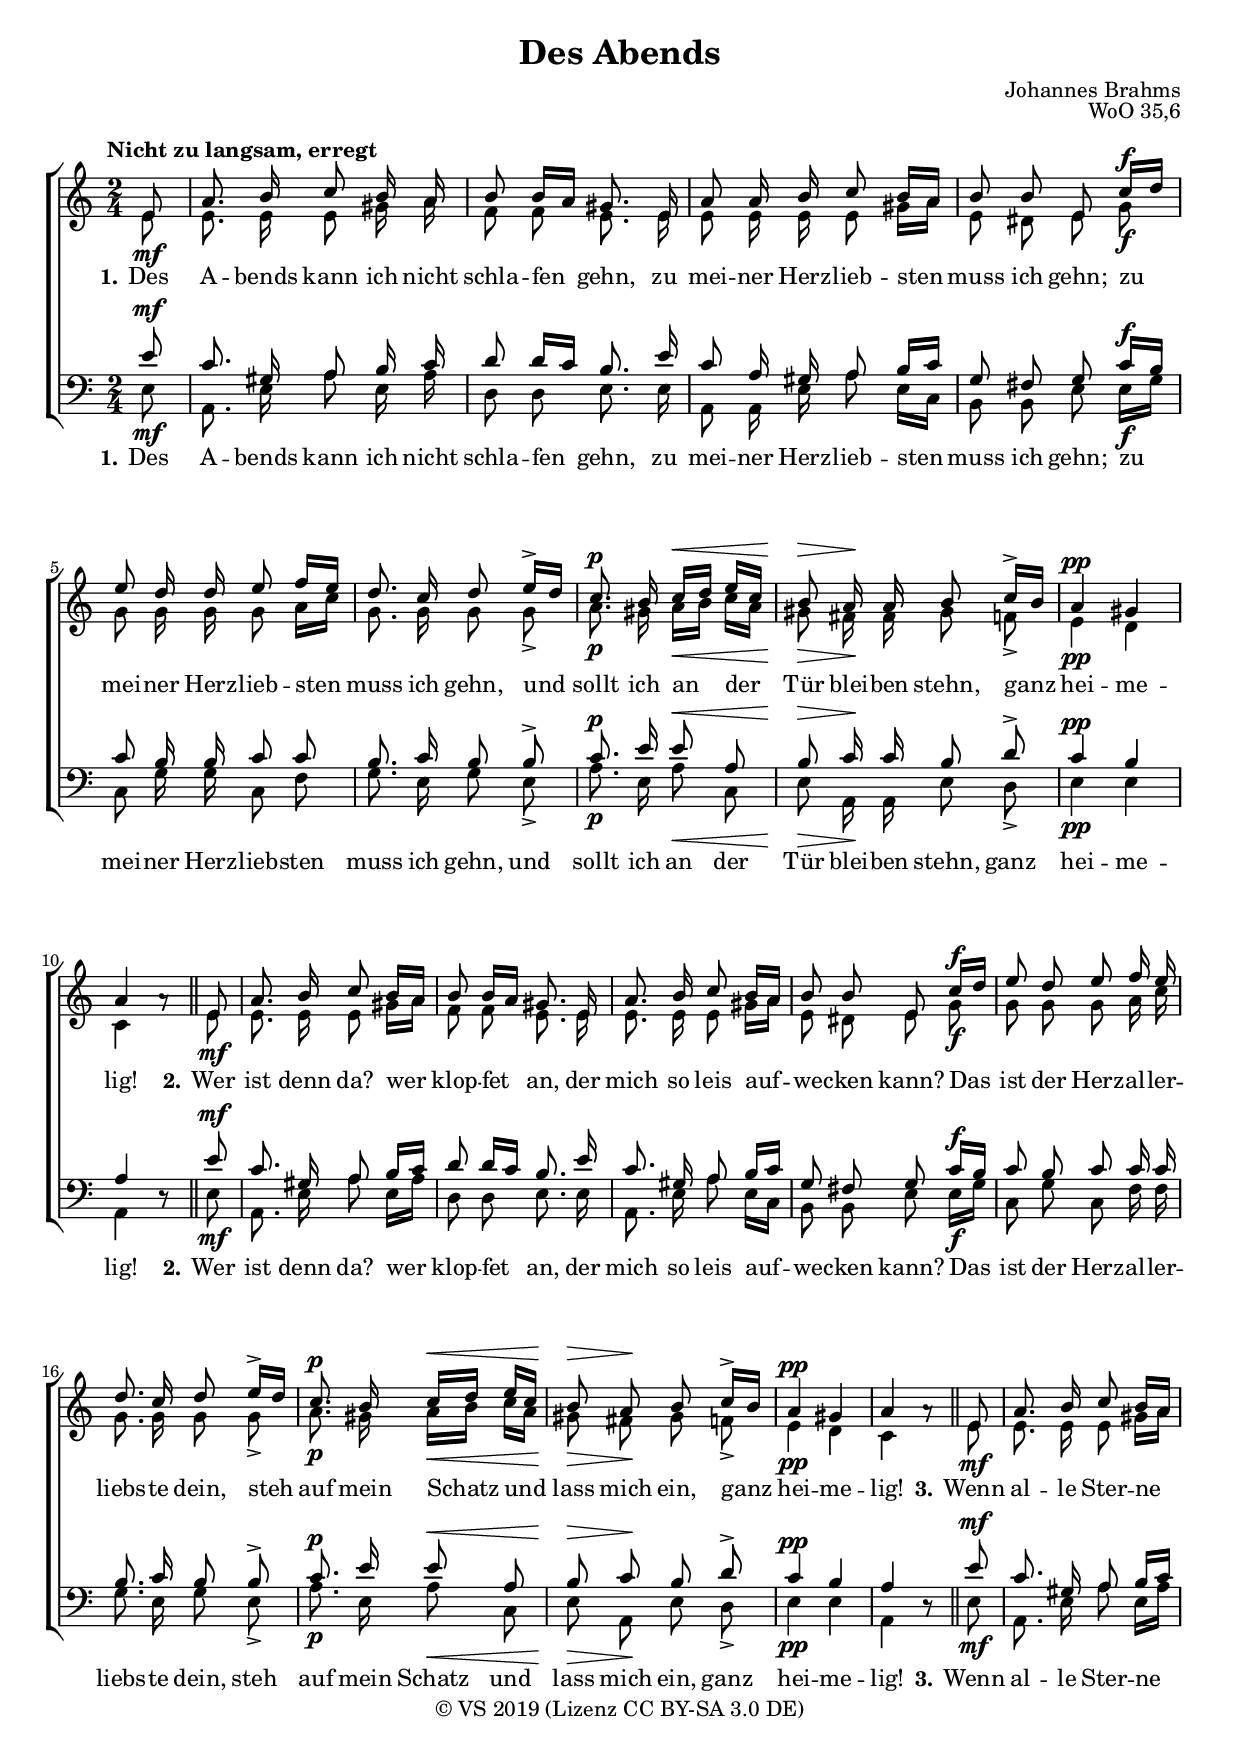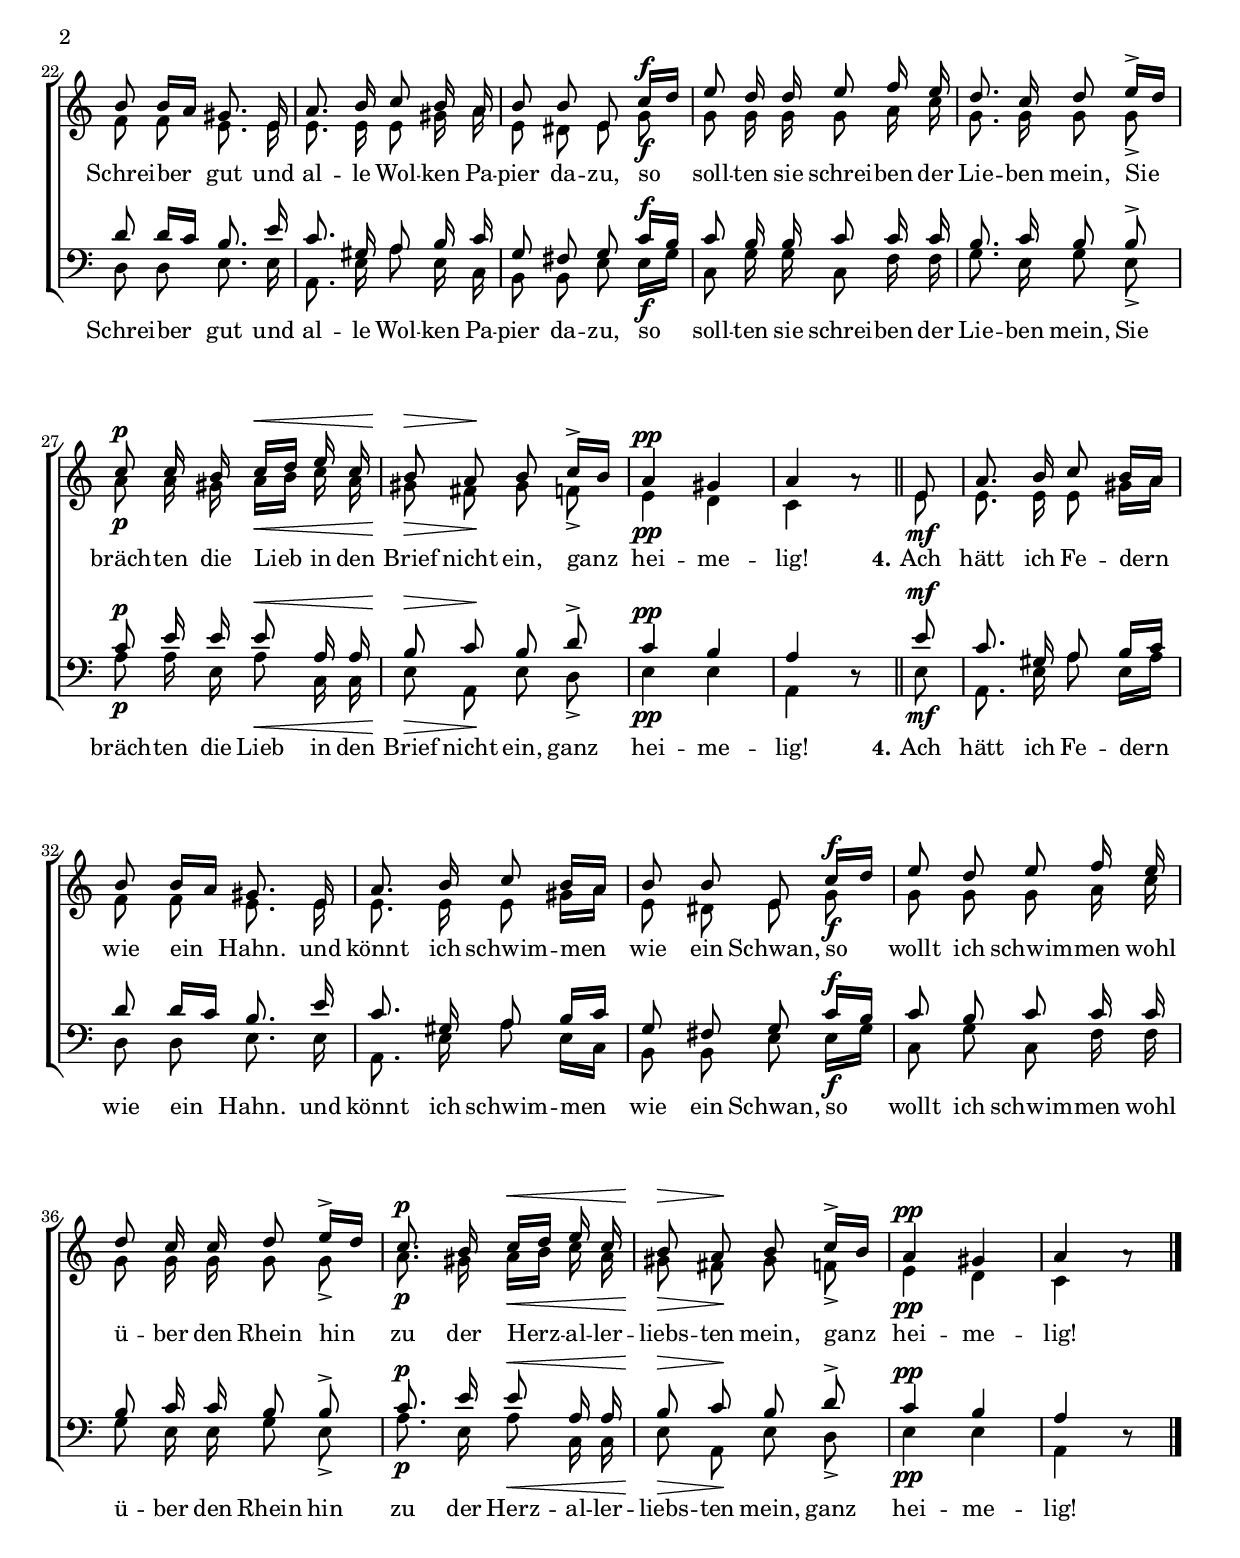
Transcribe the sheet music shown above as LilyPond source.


\version "2.18.2"
% automatically converted by musicxml2ly from Brahms_Des_Abends.mxl

%% additional definitions required by the score:
\language "deutsch"

#(set-global-staff-size 18.5)

\paper {
	#(include-special-characters)
	#(set-paper-size "a4")
	indent = 0
%	print-page-number = ##f
%	system-system-spacing = #'((padding . 0) (basic-distance . 10))
%	markup-system-spacing #'basic-distance = #15
%	system-system-spacing #'basic-distance = #10
%	top-markup-spacing #'basic-distance = #10
%	ragged-last-bottom = ##f
%	ragged-bottom = ##f
%	print-all-headers = ##t
%	top-markup-spacing #'basic-distance = #5
}

\header {
    title = "Des Abends"
    composer = "Johannes Brahms"
    opus = "WoO 35,6"
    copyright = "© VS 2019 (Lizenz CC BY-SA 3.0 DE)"
	% Voreingestellte LilyPond-Tagline entfernen
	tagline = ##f
}

\layout {
    \context { \Score
        skipBars = ##t
    }
}

global = { \key c \major \time 2/4 \autoBeamOff \partial 8 }

SopranoVoice =  \relative e' {
    \clef "treble" \global \tempo "Nicht zu langsam, erregt"
    e8 \mf  | % 1
    a8. h16 c8 h16 a16 | % 2
    h8 h16 [ a16 ] gis8. e16 | % 3
    a8 a16 h16 c8 h16 [ a16 ] | % 4
    h8 h8 e,8 c'16^\f [ d16 ] | % 5
    e8 d16 d16 e8 f16 [ e16 ] | % 6
    d8. c16 d8 e16 -> [ d16 ] | % 7
    c8.^\p h16 c16^\< [ d16 ] e16 [ c16 ] | % 8
    h8 \! \> a16 \! a16 h8 c16 -> [ h16 ] | % 9
    a4^\pp gis4 | \barNumberCheck #10
    a4 a8\rest
    \bar "||"
    e8 \mf  | % 1
    a8. h16 c8 h16 [ a16 ] | % 2
    h8 h16 [ a16 ] gis8. e16 | % 3
    a8. h16 c8 h16 [ a16 ] | % 4
    h8 h8 e,8 c'16^\f [ d16 ] | % 5
    e8 d8 e8 f16 e16 | % 6
    d8. c16 d8 e16 -> [ d16 ] | % 7
    c8.^\p h16 c16^\< [ d16 ] e16 [ c16 ] | % 8
    h8 \! \> a8 \! h8 c16 -> [ h16 ] | % 9
    a4^\pp gis4 | \barNumberCheck #20
    a4 a8\rest
    \bar "||"
    e8 \mf  | % 1
    a8. h16 c8 h16 [ a16 ] | % 2
    h8 h16 [ a16 ] gis8. e16 | % 3
    a8. h16 c8 h16 a16 | % 4
    h8 h8 e,8 c'16^\f [ d16 ] | % 5
    e8 d16 d16 e8 f16 e16 | % 6
    d8. c16 d8 e16 -> [ d16 ] | % 7
    c8^\p c16 h16 c16^\< [ d16 ] e16 c16 | % 8
    h8 \! \> a8 \! h8 c16 -> [ h16 ] | % 9
    a4^\pp gis4 | \barNumberCheck #30
    a4 a8\rest
    \bar "||"
    e8 \mf  | % 1
    a8. h16 c8 h16 [ a16 ] | % 2
    h8 h16 [ a16 ] gis8. e16 | % 3
    a8. h16 c8 h16 [ a16 ] | % 4
    h8 h8 e,8 c'16^\f [ d16 ] | % 5
    e8 d8 e8 f16 e16 | % 6
    d8 c16 c16 d8 e16 -> [ d16 ] | % 7
    c8.^\p h16 c16^\< [ d16 ] e16 c16 | % 8
    h8 \! \> a8 \! h8 c16 -> [ h16 ] | % 9
    a4^\pp gis4 | \barNumberCheck #40
    a4 a8\rest
    \bar "|."
}

AltoVoice =  \relative e' {
    \clef "treble" \global
    e8 | % 1
	e8. e16 e8 gis16 a16 | % 2
    f8 f8 e8. e16 | % 3
    e8 e16 e16 e8 gis16 [ a16 ] | % 4
    e8 dis8 e8 g8 \f | % 5
    g8 g16 g16 g8 a16 [ c16 ] | % 6
    g8. g16 g8 g8 -> | % 7
    a8. \p gis16 a16 \< [ h16 ] c16 [ a16 ] | % 8
    gis8 \! \> fis16 \! fis16 gis8 f8 -> | % 9
    e4 \pp d4 | \barNumberCheck #10
    c4 s8
    \bar "||"
    e8 | % 1
	e8. e16 e8 gis16 [ a16 ] | % 2
    f8 f8 e8. e16 | % 3
    e8. e16 e8 gis16 [ a16 ] | % 4
    e8 dis8 e8 g8 \f | % 5
    g8 g8 g8 a16 c16 | % 6
    g8. g16 g8 g8 -> | % 7
    a8. \p gis16 a16 \< [ h16 ] c16 [ a16 ] | % 8
    gis8 \! \> fis8 \! gis8 f8 -> | % 9
    e4 \pp d4 | \barNumberCheck #20
    c4 s8
    \bar "||"
    e8  | % 1
	e8. e16 e8 gis16 [ a16 ] | % 2
    f8 f8 e8. e16 | % 3
    e8. e16 e8 gis16 a16 | % 4
    e8 dis8 e8 g8 \f | % 5
    g8 g16 g16 g8 a16 c16 | % 6
    g8. g16 g8 g8 -> | % 7
    a8 \p a16 gis16 a16 \< [ h16 ] c16 a16 | % 8
    gis8 \! \> fis8 \! gis8 f8 -> | % 9
    e4 \pp d4 | \barNumberCheck #30
    c4 s8
    \bar "||"
    e8 | % 1
	e8. e16 e8 gis16 [ a16 ] | % 2
    f8 f8 e8. e16 | % 3
    e8. e16 e8 gis16 [ a16 ] | % 4
    e8 dis8 e8 g8 \f | % 5
    g8 g8 g8 a16 c16 | % 6
    g8 g16 g16 g8 g8 -> | % 7
    a8. \p gis16 a16 \< [ h16 ] c16 a16 | % 8
    gis8 \! \> fis8 \! gis8 f8 -> | % 9
    e4 \pp d4 | \barNumberCheck #40
    c4 s8
    \bar "|."
}

TenorVoice =  \relative e' {
    \clef "treble_8" \global
    e8^\mf  | % 1
	c8. gis16 a8 h16 c16 | % 2
    d8 d16 [ c16 ] h8. e16 | % 3
    c8 a16 gis16 a8 h16 [ c16 ] | % 4
    g8 fis8 g8 c16^\f [ h16 ] | % 5
    c8 h16 h16 c8 c8 | % 6
    h8. c16 h8 h8 -> | % 7
    c8.^\p e16 e8^\< a,8 | % 8
    h8 \! \> c16 \! c16 h8 d8 -> | % 9
    c4^\pp h4 | \barNumberCheck #10
    a4 s8
    \bar "||"
    e'8^\mf  | % 1
	c8. gis16 a8 h16 [ c16 ] | % 2
    d8 d16 [ c16 ] h8. e16 | % 3
    c8. gis16 a8 h16 [ c16 ] | % 4
    g8 fis8 g8 c16^\f [ h16 ] | % 5
    c8 h8 c8 c16 c16 | % 6
    h8. c16 h8 h8 -> | % 7
    c8.^\p e16 e8^\< a,8 | % 8
    h8 \! \> c8 \! h8 d8 -> | % 9
    c4^\pp h4 | \barNumberCheck #20
    a4 s8
    \bar "||"
    e'8^\mf  | % 1
	c8. gis16 a8 h16 [ c16 ] | % 2
    d8 d16 [ c16 ] h8. e16 | % 3
    c8. gis16 a8 h16 c16 | % 4
    g8 fis8 g8 c16^\f [ h16 ] | % 5
    c8 h16 h16 c8 c16 c16 | % 6
    h8. c16 h8 h8 -> | % 7
    c8^\p e16 e16 e8^\< a,16 a16 | % 8
    h8 \! \> c8 \! h8 d8 -> | % 9
    c4^\pp h4 | \barNumberCheck #30
    a4 s8
    \bar "||"
    e'8^\mf  | % 1
	c8. gis16 a8 h16 [ c16 ] | % 2
    d8 d16 [ c16 ] h8. e16 | % 3
    c8. gis16 a8 h16 [ c16 ] | % 4
    g8 fis8 g8 c16^\f [ h16 ] | % 5
    c8 h8 c8 c16 c16 | % 6
    h8 c16 c16 h8 h8 -> | % 7
    c8.^\p e16 e8^\< a,16 a16 | % 8
    h8 \! \> c8 \! h8 d8 -> | % 9
    c4^\pp h4 | \barNumberCheck #40
    a4 s8
    \bar "|."
}

BassVoice =  \relative e {
    \clef "bass" \global
    e8 \mf  | % 1
	a,8. e'16 a8 e16 a16 | % 2
    d,8 d8 e8. e16 | % 3
    a,8 a16 e'16 a8 e16 [ c16 ] | % 4
    h8 h8 e8 e16 \f [ g16 ] | % 5
    c,8 g'16 g16 c,8 f8 | % 6
    g8. e16 g8 e8 -> | % 7
    a8. \p e16 a8 \< c,8 | % 8
    e8 \! \> a,16 \! a16 e'8 d8 -> | % 9
    e4 \pp e4 | \barNumberCheck #10
    a,4 d8\rest
    \bar "||"
    e8 \mf  | % 1
	a,8. e'16 a8 e16 [ a16 ] | % 2
    d,8 d8 e8. e16 | % 3
    a,8. e'16 a8 e16 [ c16 ] | % 4
    h8 h8 e8 e16 \f [ g16 ] | % 5
    c,8 g'8 c,8 f16 f16 | % 6
    g8. e16 g8 e8 -> | % 7
    a8. \p e16 a8 \< c,8 | % 8
    e8 \! \> a,8 \! e'8 d8 -> | % 9
    e4 \pp e4 | \barNumberCheck #20
    a,4 d8\rest
    \bar "||"
    e8 \mf  | % 1
	a,8. e'16 a8 e16 [ a16 ] | % 2
    d,8 d8 e8. e16 | % 3
    a,8. e'16 a8 e16 c16 | % 4
    h8 h8 e8 e16 \f [ g16 ] | % 5
    c,8 g'16 g16 c,8 f16 f16 | % 6
    g8. e16 g8 e8 -> | % 7
    a8 \p a16 e16 a8 \< c,16 c16 | % 8
    e8 \! \> a,8 \! e'8 d8 -> | % 9
    e4 \pp e4 | \barNumberCheck #30
    a,4 d8\rest
    \bar "||"
    e8 \mf  | % 1
	a,8. e'16 a8 e16 [ a16 ] | % 2
    d,8 d8 e8. e16 | % 3
    a,8. e'16 a8 e16 [ c16 ] | % 4
    h8 h8 e8 e16 \f [ g16 ] | % 5
    c,8 g'8 c,8 f16 f16 | % 6
    g8 e16 e16 g8 e8 -> | % 7
    a8. \p e16 a8 \< c,16 c16 | % 8
    e8 \! \> a,8 \! e'8 d8 -> | % 9
    e4 \pp e4 | \barNumberCheck #40
    a,4 d8\rest
    \bar "|."
}

Verses =  \lyricmode {
	\set stanza = #"1."
	Des A -- bends kann ich
    nicht schla -- fen  gehn,
    zu mei -- ner Herz -- lieb -- sten  muss ich gehn;
    zu   mei -- ner Herz -- lieb -- sten muss  ich gehn,
    und   sollt  ich an   der  Tür blei -- ben stehn,
    ganz  hei -- me -- lig!

	\set stanza = #"2."
	Wer ist denn da? wer klop -- fet  an,
	der mich  so leis auf -- we -- cken kann?
	Das  ist der  Herz -- al -- ler -- liebs -- te dein,
	steh  auf  mein Schatz und lass mich  ein,
	ganz hei -- me -- lig!

	\set stanza = #"3."
	Wenn al -- le Ster -- ne  Schrei -- ber  gut
	und al -- le Wol -- ken Pa -- pier da -- zu,
	so  soll -- ten sie schrei -- ben der Lie -- ben mein,
	Sie bräch -- ten die Lieb in den Brief nicht ein,
	ganz hei -- me -- lig!

	\set stanza = #"4."
	Ach hätt ich Fe -- dern  wie ein  Hahn.
	und könnt ich schwim -- men  wie ein Schwan,
	so wollt ich  schwim -- men wohl ü -- ber den Rhein
	hin zu der Herz -- al -- ler -- liebs -- ten  mein,
	ganz hei -- me -- lig!
}

% The score definition
\score {
    <<
    \new ChoirStaff <<
        \new Staff <<
            \context Staff <<
                \context Voice = "SopranoVoice" { \voiceOne \SopranoVoice }
                \context Voice = "AltoVoice" { \voiceTwo \AltoVoice }
                \new Lyrics \lyricsto "SopranoVoice" \Verses
                >>
            >>
%        \new Staff <<
%            \context Staff <<
%                \context Voice = "AltoVoice" { \AltoVoice }
%%                    \new Lyrics \lyricsto "AltoVoice" \Verses
%                >>
%            >>
        \new Staff <<
            \context Staff <<
                \context Voice = "TenorVoice" { \voiceOne \TenorVoice }
                \context Voice = "BassVoice" { \voiceTwo \BassVoice }
                \new Lyrics \lyricsto "TenorVoice" \Verses
                >>
            >>
%        \new Staff <<
%            \context Staff <<
%                \context Voice = "BassVoice" { \BassVoice }
%%                    \new Lyrics \lyricsto "BassVoice" \Verses
%                >>
%            >>
        >>
    >>
	\layout {}
	\midi {}
}

